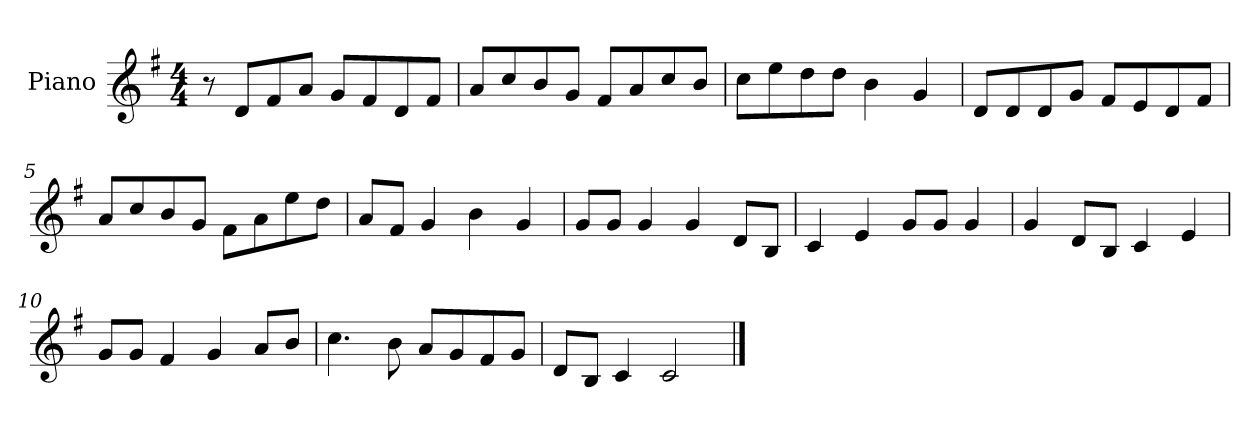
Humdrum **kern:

**kern
*part1
*staff1
*I"Piano
*I'P-no
*clefG2
*k[f#]
*M4/4
*MM90
=1
8r
8d/L
8f#/
8a/J
8g/L
8f#/
8d/
8f#/J
=2
8a/L
8cc/
8b/
8g/J
8f#/L
8a/
8cc/
8b/J
=3
8cc\L
8ee\
8dd\
8dd\J
4b\
4g/
=4
8d/L
8d/
8d/
8g/J
8f#/L
8e/
8d/
8f#/J
=5
8a/L
8cc/
8b/
8g/J
8f#\L
8a\
8ee\
8dd\J
!!LO:LB:g=z
=6
8a/L
8f#/J
4g/
4b\
4g/
=7
8g/L
8g/J
4g/
4g/
8d/L
8B/J
=8
4c/
4e/
8g/L
8g/J
4g/
=9
4g/
8d/L
8B/J
4c/
4e/
=10
8g/L
8g/J
4f#/
4g/
8a/L
8b/J
=11
4.cc\
8b\
8a/L
8g/
8f#/
8g/J
=12
8d/L
8B/J
4c/
2c/
==
*-
